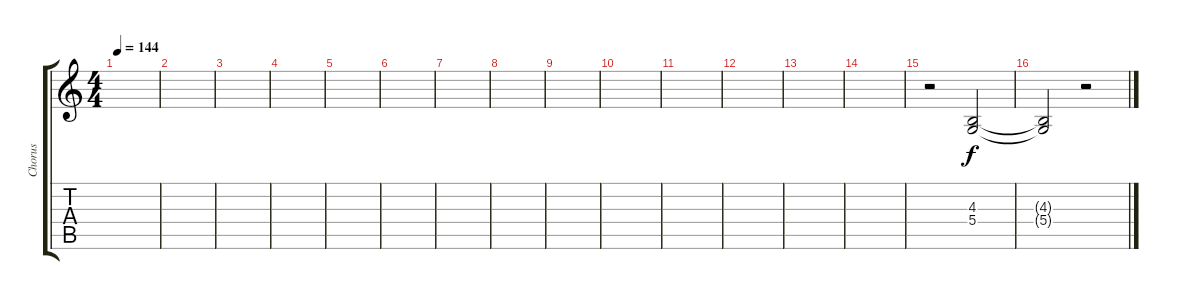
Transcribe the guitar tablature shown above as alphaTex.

\track ("Chorus" "Chorus") {instrument voiceoohs}
\staff {score tabs}
\tuning (E4 B3 G3 D3 A2 E2) {hide}
\ts (4 4)
\tempo 144
\clef g2
\ks c
|
|
|
|
|
|
|
|
|
|
|
|
|
|
r.2 (4.3 5.4).2{volume 14} |
(4.3{t} 5.4{t}).2 r.2
